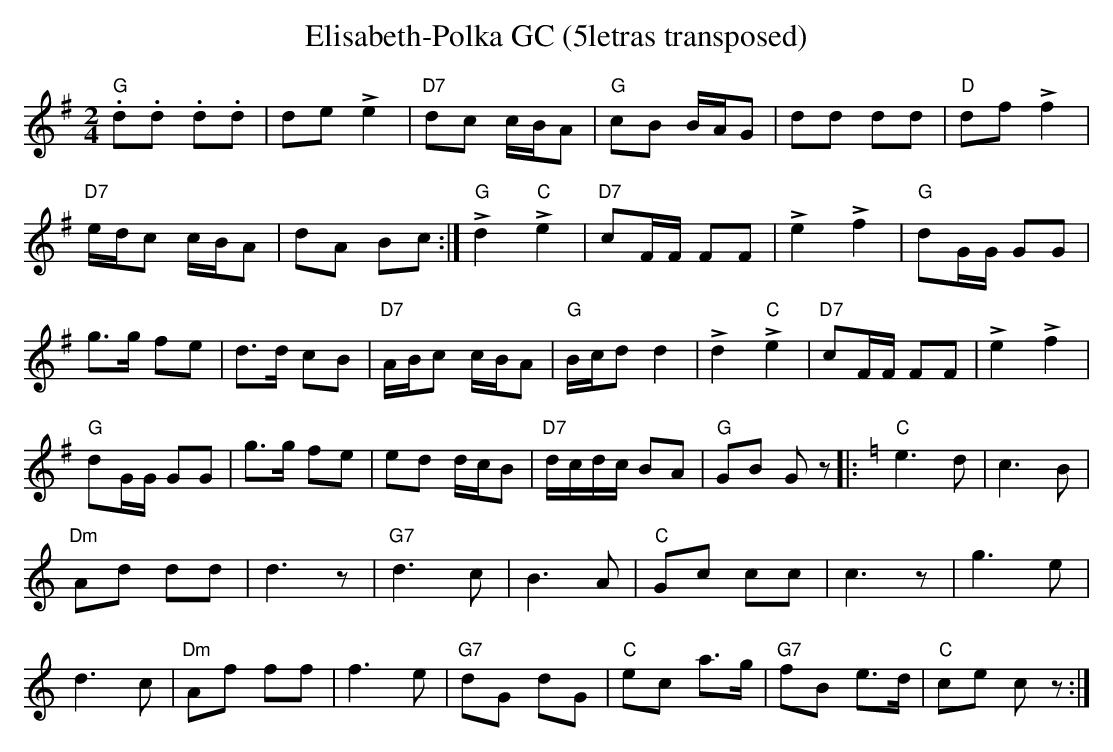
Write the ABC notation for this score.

X:1
T:Elisabeth-Polka GC (5letras transposed)
M:2/4
L:1/8
K:G transpose=3 %%MIDI gchordon
"G".d.d .d.d | de !>!e2 | "D7"dc c/2B/2A | "G"cB B/2A/2G | dd dd | "D"df !>!f2 |
"D7"e/2d/2c c/2B/2A | dA Bc :| "G"!>!d2"C"!>!e2 | "D7"cF/2F/2 FF | !>!e2!>!f2 | "G"dG/2G/2 GG |
g>g fe | d>d cB | "D7"A/2B/2c c/2B/2A | "G"B/2c/2d d2 | !>!d2"C"!>!e2 | "D7"cF/2F/2 FF | !>!e2!>!f2 |
"G"dG/2G/2 GG | g>g fe | ed d/2c/2B | "D7"d/2c/2d/2c/2 BA | "G"GB Gz |: [K:C] "C"e3d | c3B |
"Dm"Ad dd | d3z | "G7"d3c | B3A | "C"Gc cc | c3z | g3e |
d3c | "Dm"Af ff | f3e | "G7"dG dG | "C"ec a>g | "G7"fB e>d | "C"ce cz :|
